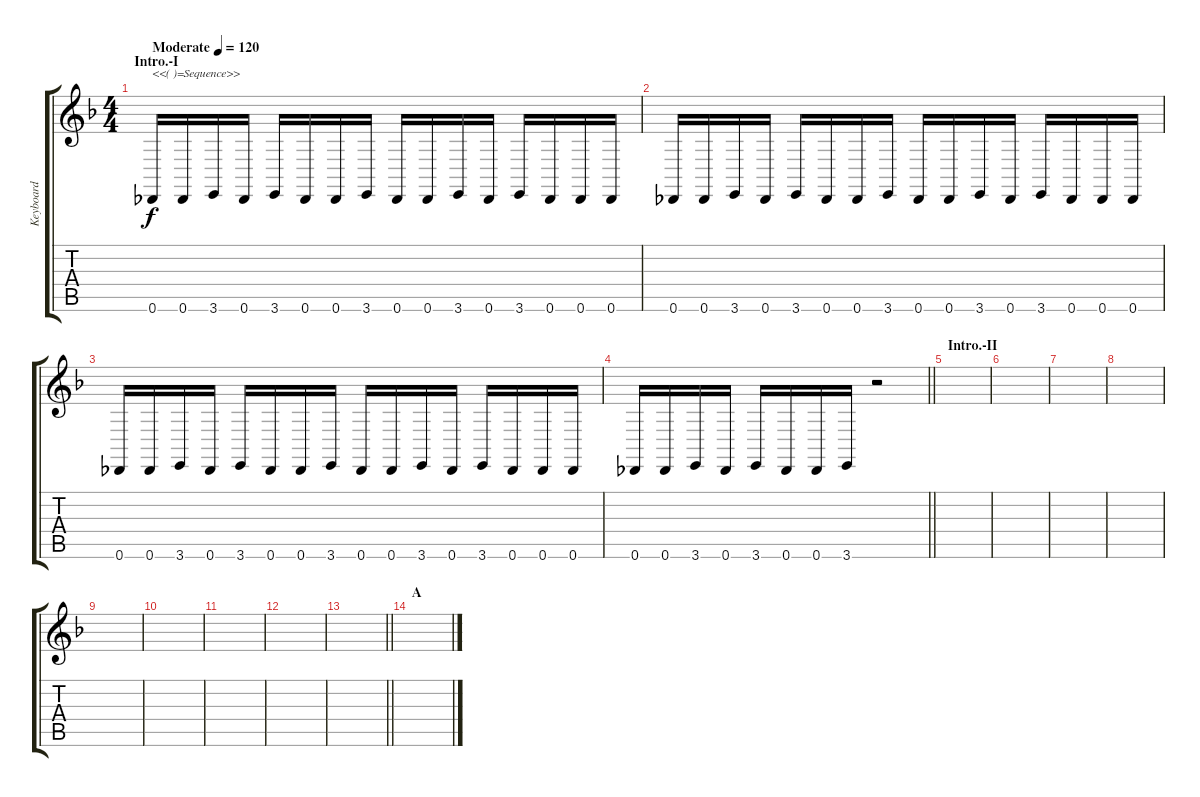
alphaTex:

\track ("Keyboard" "Keyboard") {instrument lead8bassandlead}
\staff {score tabs}
\tuning (Db4 Ab3 E3 B2 Gb2 Db2) {hide}
\ts (4 4)
\section ("" "Intro.-I")
\tempo (120 "Moderate")
\clef g2
\ks f
0.6.16{txt "<<( )=Sequence>>" dy f instrument lead8bassandlead} 0.6.16 3.6.16 0.6.16 3.6.16 0.6.16 0.6.16 3.6.16 0.6.16 0.6.16 3.6.16 0.6.16 3.6.16 0.6.16 0.6.16 0.6.16 |
0.6.16 0.6.16 3.6.16 0.6.16 3.6.16 0.6.16 0.6.16 3.6.16 0.6.16 0.6.16 3.6.16 0.6.16 3.6.16 0.6.16 0.6.16 0.6.16 |
0.6.16 0.6.16 3.6.16 0.6.16 3.6.16 0.6.16 0.6.16 3.6.16 0.6.16 0.6.16 3.6.16 0.6.16 3.6.16 0.6.16 0.6.16 0.6.16 |
\barLineRight lightlight
0.6.16 0.6.16 3.6.16 0.6.16 3.6.16 0.6.16 0.6.16 3.6.16 r.2 |
\section ("" "Intro.-II")
|
|
|
|
|
|
|
|
\barLineRight lightlight
|
\section ("" "A")
